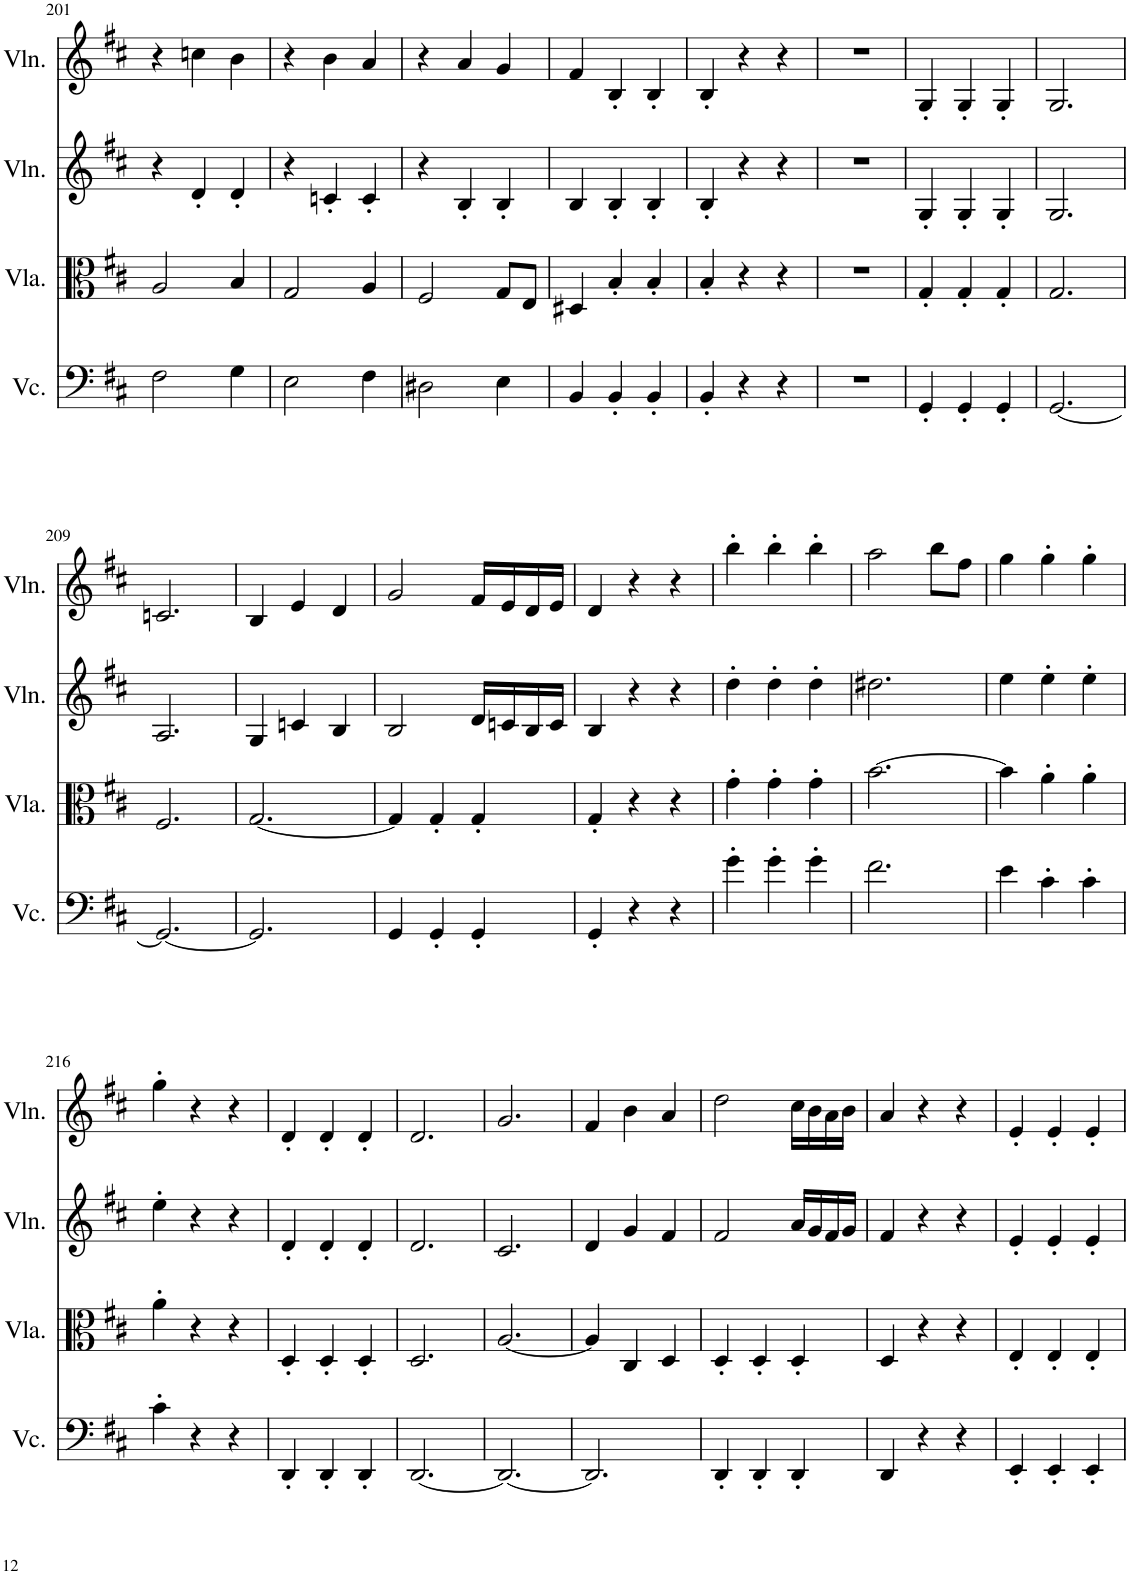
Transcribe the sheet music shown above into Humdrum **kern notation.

**kern	**kern	**kern	**kern
*part4	*part3	*part2	*part1
*staff4	*staff3	*staff2	*staff1
*I"Violoncello, Staff-3	*I"Viola, Staff-2	*I"Violin, Staff-1	*I"Violin, Staff
*I'Vc.	*I'Vla.	*I'Vln.	*I'Vln.
!!LO:PB:g=z
*clefF4	*clefC3	*clefG2	*clefG2
*k[f#c#]	*k[f#c#]	*k[f#c#]	*k[f#c#]
*M3/4	*M3/4	*M3/4	*M3/4
=201	=201	=201	=201
2F#\	2A/	4r	4r
.	.	4d'/	4ccn\
4G\	4B/	4d'/	4b\
=202	=202	=202	=202
2E\	2G/	4r	4r
.	.	4cn'/	4b\
4F#\	4A/	4c'/	4a/
=203	=203	=203	=203
2D#X\	2F#/	4r	4r
.	.	4B'/	4a/
4E\	8G/L	4B'/	4g/
.	8E/J	.	.
=204	=204	=204	=204
4BB/	4D#X/	4B/	4f#/
4BB'/	4B'/	4B'/	4B'/
4BB'/	4B'/	4B'/	4B'/
=205	=205	=205	=205
4BB'/	4B'/	4B'/	4B'/
4r	4r	4r	4r
4r	4r	4r	4r
=206	=206	=206	=206
2.r	2.r	2.r	2.r
=207	=207	=207	=207
4GG'/	4G'/	4G'/	4G'/
4GG'/	4G'/	4G'/	4G'/
4GG'/	4G'/	4G'/	4G'/
=208	=208	=208	=208
[2.GG/	2.G/	2.G/	2.G/
!!LO:LB:g=z
=209	=209	=209	=209
2.GG/_	2.F#/	2.A/	2.cn/
=210	=210	=210	=210
2.GG/]	[2.G/	4G/	4B/
.	.	4cn/	4e/
.	.	4B/	4d/
=211	=211	=211	=211
4GG/	4G/]	2B/	2g/
4GG'/	4G'/	.	.
4GG'/	4G'/	16d/LL	16f#/LL
.	.	16cn/	16e/
.	.	16B/	16d/
.	.	16c/JJ	16e/JJ
=212	=212	=212	=212
4GG'/	4G'/	4B/	4d/
4r	4r	4r	4r
4r	4r	4r	4r
=213	=213	=213	=213
4g'\	4g'\	4dd'\	4bb'\
4g'\	4g'\	4dd'\	4bb'\
4g'\	4g'\	4dd'\	4bb'\
=214	=214	=214	=214
2.f#\	[2.b\	2.dd#X\	2aa\
.	.	.	8bb\L
.	.	.	8ff#\J
=215	=215	=215	=215
4e\	4b\]	4ee\	4gg\
4c#'\	4a'\	4ee'\	4gg'\
4c#'\	4a'\	4ee'\	4gg'\
!!LO:LB:g=z
=216	=216	=216	=216
4c#'\	4a'\	4ee'\	4gg'\
4r	4r	4r	4r
4r	4r	4r	4r
=217	=217	=217	=217
4DD'/	4D'/	4d'/	4d'/
4DD'/	4D'/	4d'/	4d'/
4DD'/	4D'/	4d'/	4d'/
=218	=218	=218	=218
[2.DD/	2.D/	2.d/	2.d/
=219	=219	=219	=219
2.DD/_	[2.A/	2.c#/	2.g/
=220	=220	=220	=220
2.DD/]	4A/]	4d/	4f#/
.	4C#/	4g/	4b\
.	4D/	4f#/	4a/
=221	=221	=221	=221
4DD'/	4D'/	2f#/	2dd\
4DD'/	4D'/	.	.
4DD'/	4D'/	16a/LL	16cc#\LL
.	.	16g/	16b\
.	.	16f#/	16a\
.	.	16g/JJ	16b\JJ
=222	=222	=222	=222
4DD/	4D/	4f#/	4a/
4r	4r	4r	4r
4r	4r	4r	4r
=223	=223	=223	=223
4EE'/	4E'/	4e'/	4e'/
4EE'/	4E'/	4e'/	4e'/
4EE'/	4E'/	4e'/	4e'/
=	=	=	=
*-	*-	*-	*-
